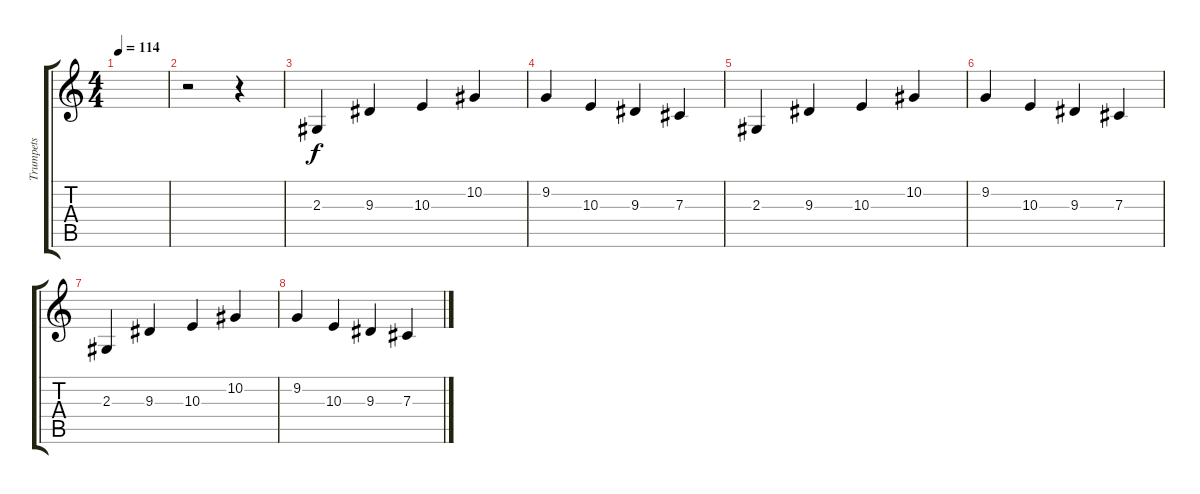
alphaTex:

\track ("Trumpets" "Trumpets") {instrument brasssection}
\staff {score tabs}
\tuning (Eb4 Bb3 Gb3 Db3 Ab2 Eb2) {hide}
\ts (4 4)
\tempo 114
\clef g2
\ks c
|
r.2 r.4 |
2.3.4 9.3.4 10.3.4 10.2.4 |
9.2.4 10.3.4 9.3.4 7.3.4 |
2.3.4 9.3.4 10.3.4 10.2.4 |
9.2.4 10.3.4 9.3.4 7.3.4 |
2.3.4 9.3.4 10.3.4 10.2.4 |
9.2.4 10.3.4 9.3.4 7.3.4
